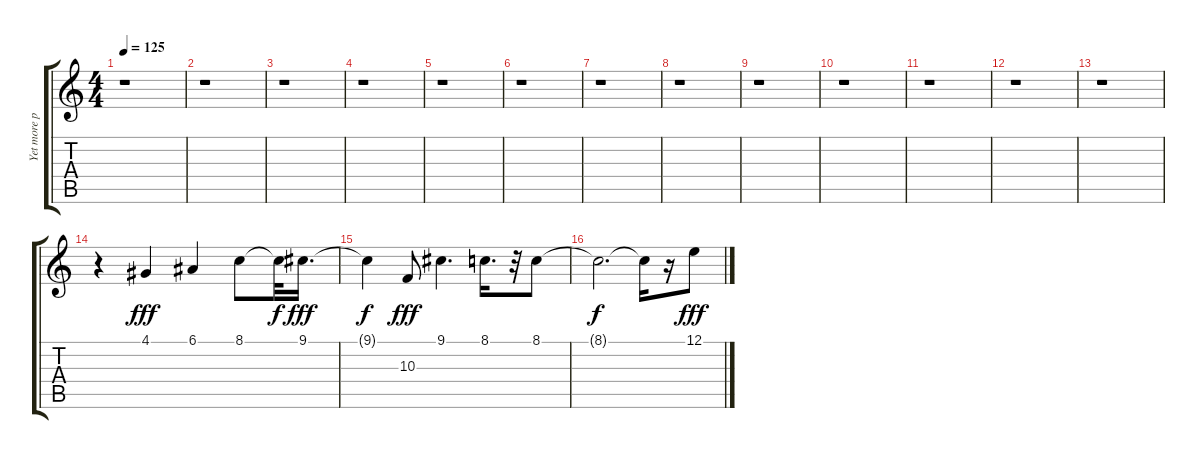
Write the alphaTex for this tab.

\track ("Yet more piano" "Yet more p") {instrument acousticgrandpiano}
\staff {score tabs}
\tuning (E4 B3 G3 D3 A2 E2) {hide}
\ts (4 4)
\tempo 125
\clef g2
\ks c
r.1{dy f} |
r.1 |
r.1 |
r.1 |
r.1 |
r.1 |
r.1 |
r.1 |
r.1 |
r.1 |
r.1 |
r.1 |
r.1 |
r.4 4.1.4{dy fff} 6.1.4 8.1.8 8.1{t}.32{dy f} 9.1.16{d dy fff} |
9.1{t}.4{dy f} 10.3.8{dy fff} 9.1.4{d} 8.1.16{d} r.32 8.1.8 |
8.1{t}.2{d dy f} 8.1{t}.16 r.16 12.1.8{dy fff}
